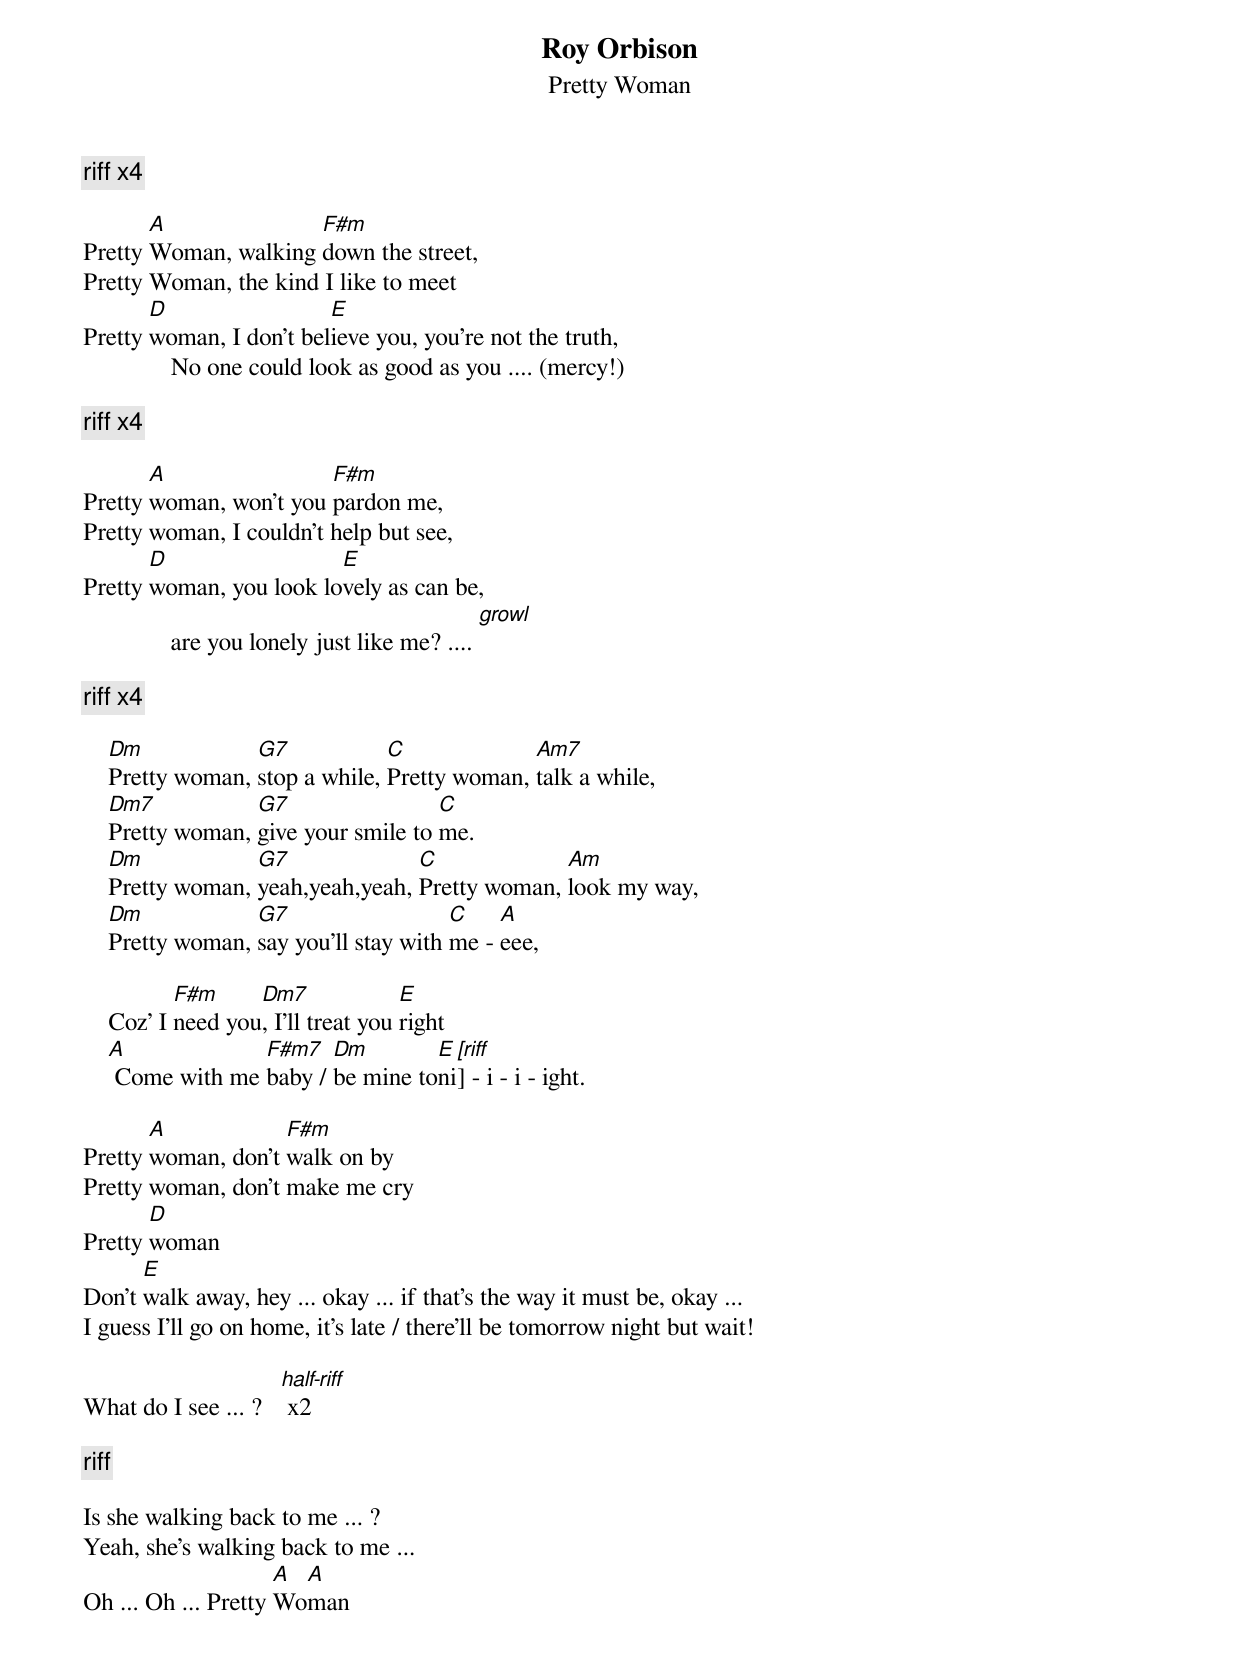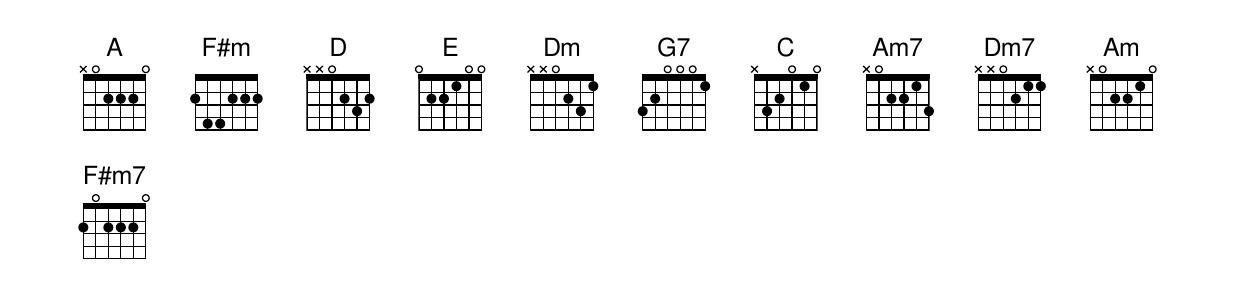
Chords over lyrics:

Roy Orbison
Pretty Woman

[riff] x4

       A              F#m
Pretty Woman, walking down the street,
Pretty Woman, the kind I like to meet
       D                 E
Pretty woman, I don't believe you, you're not the truth,
              No one could look as good as you .... (mercy!)

[riff] x4

       A                F#m
Pretty woman, won't you pardon me,
Pretty woman, I couldn't help but see,
       D                 E
Pretty woman, you look lovely as can be,
              are you lonely just like me? .... [growl]

[riff] x4

    Dm            G7            C             Am7
    Pretty woman, stop a while, Pretty woman, talk a while,
    Dm7           G7                 C
    Pretty woman, give your smile to me.
    Dm            G7              C             Am
    Pretty woman, yeah,yeah,yeah, Pretty woman, look my way,
    Dm            G7                   C    A
    Pretty woman, say you'll stay with me - eee,

           F#m     Dm7              E
    Coz' I need you, I'll treat you right
    A             F#m7   Dm        E [riff]
     Come with me baby / be mine toni - i - i - ight.

       A            F#m
Pretty woman, don't walk on by
Pretty woman, don't make me cry
       D
Pretty woman
      E
Don't walk away, hey ... okay ... if that's the way it must be, okay ...
I guess I'll go on home, it's late / there'll be tomorrow night but wait!

What do I see ... ?   [half-riff] x2

[riff]

Is she walking back to me ... ?
Yeah, she's walking back to me ...
                     A A
Oh ... Oh ... Pretty Woman
